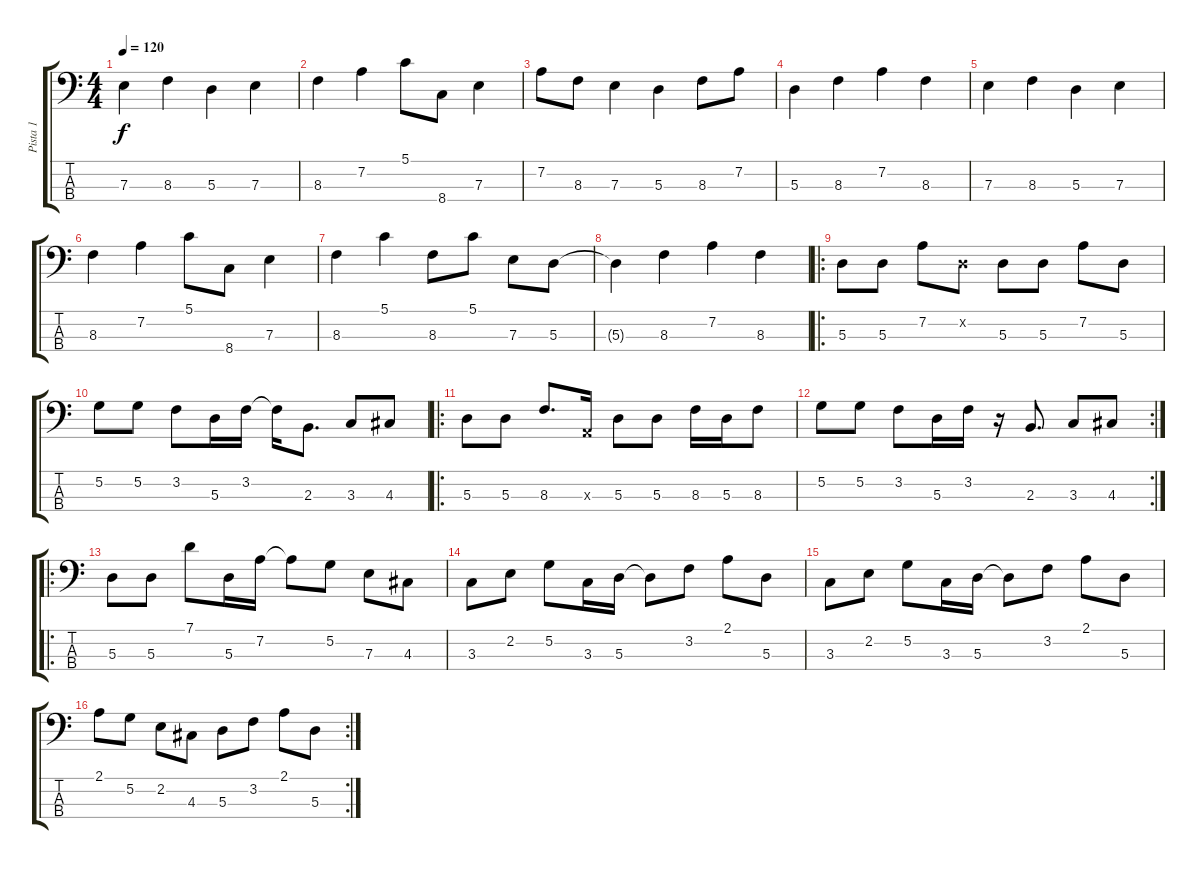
\track ("Pista 1" "Pista 1") {instrument electricbassfinger}
\staff {score tabs}
\tuning (G2 D2 A1 E1) {hide}
\ts (4 4)
\tempo 120
\clef f4
\ks c
7.3.4{dy f} 8.3.4 5.3.4 7.3.4 |
8.3.4 7.2.4 5.1.8 8.4.8 7.3.4 |
7.2.8 8.3.8 7.3.4 5.3.4 8.3.8 7.2.8 |
5.3.4 8.3.4 7.2.4 8.3.4 |
7.3.4 8.3.4 5.3.4 7.3.4 |
8.3.4 7.2.4 5.1.8 8.4.8 7.3.4 |
8.3.4 5.1.4 8.3.8 5.1.8 7.3.8 5.3.8 |
5.3{t}.4 8.3.4 7.2.4 8.3.4 |
\ro
5.3.8 5.3.8 7.2.8 0.2{x}.8 5.3.8 5.3.8 7.2.8 5.3.8 |
5.2.8 5.2.8 3.2.8 5.3.16 3.2.16 3.2{t}.16 2.3.8{d} 3.3.8 4.3.8 |
\ro
5.3.8 5.3.8 8.3.8{d} 0.3{x}.16 5.3.8 5.3.8 8.3.16 5.3.16 8.3.8 |
\rc 2
5.2.8 5.2.8 3.2.8 5.3.16 3.2.16 r.16 2.3.8{d} 3.3.8 4.3.8 |
\ro
5.3.8 5.3.8 7.1.8 5.3.16 7.2.16 7.2{t}.8 5.2.8 7.3.8 4.3.8 |
3.3.8 2.2.8 5.2.8 3.3.16 5.3.16 5.3{t}.8 3.2.8 2.1.8 5.3.8 |
3.3.8 2.2.8 5.2.8 3.3.16 5.3.16 5.3{t}.8 3.2.8 2.1.8 5.3.8 |
\rc 2
2.1.8 5.2.8 2.2.8 4.3.8 5.3.8 3.2.8 2.1.8 5.3.8
